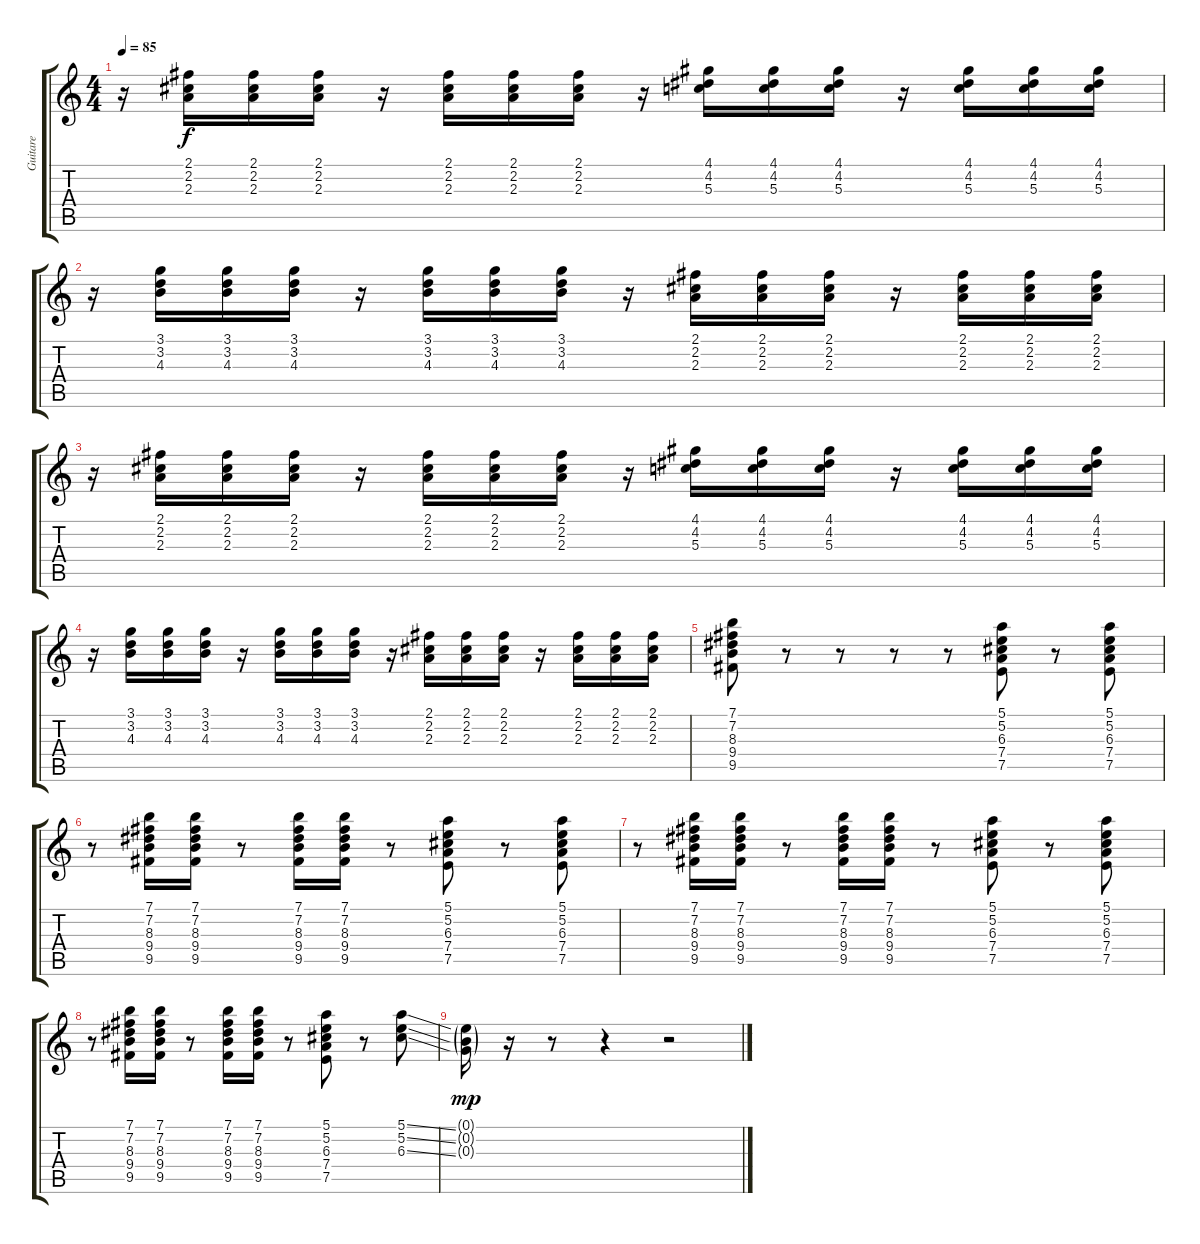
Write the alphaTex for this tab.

\track ("Guitare" "Guitare") {instrument distortionguitar}
\staff {score tabs}
\tuning (E4 B3 G3 D3 A2 E2) {hide}
\ts (4 4)
\tempo 85
\clef g2
\ks c
r.16{dy f} (2.1 2.2 2.3).16 (2.1 2.2 2.3).16 (2.1 2.2 2.3).16 r.16 (2.1 2.2 2.3).16 (2.1 2.2 2.3).16 (2.1 2.2 2.3).16 r.16 (4.1 4.2 5.3).16 (4.1 4.2 5.3).16 (4.1 4.2 5.3).16 r.16 (4.1 4.2 5.3).16 (4.1 4.2 5.3).16 (4.1 4.2 5.3).16 |
r.16 (3.1 3.2 4.3).16 (3.1 3.2 4.3).16 (3.1 3.2 4.3).16 r.16 (3.1 3.2 4.3).16 (3.1 3.2 4.3).16 (3.1 3.2 4.3).16 r.16 (2.1 2.2 2.3).16 (2.1 2.2 2.3).16 (2.1 2.2 2.3).16 r.16 (2.1 2.2 2.3).16 (2.1 2.2 2.3).16 (2.1 2.2 2.3).16 |
r.16 (2.1 2.2 2.3).16 (2.1 2.2 2.3).16 (2.1 2.2 2.3).16 r.16 (2.1 2.2 2.3).16 (2.1 2.2 2.3).16 (2.1 2.2 2.3).16 r.16 (4.1 4.2 5.3).16 (4.1 4.2 5.3).16 (4.1 4.2 5.3).16 r.16 (4.1 4.2 5.3).16 (4.1 4.2 5.3).16 (4.1 4.2 5.3).16 |
r.16 (3.1 3.2 4.3).16 (3.1 3.2 4.3).16 (3.1 3.2 4.3).16 r.16 (3.1 3.2 4.3).16 (3.1 3.2 4.3).16 (3.1 3.2 4.3).16 r.16 (2.1 2.2 2.3).16 (2.1 2.2 2.3).16 (2.1 2.2 2.3).16 r.16 (2.1 2.2 2.3).16 (2.1 2.2 2.3).16 (2.1 2.2 2.3).16 |
(7.1 7.2 8.3 9.4 9.5).8 r.8 r.8 r.8 r.8 (5.1 5.2 6.3 7.4 7.5).8 r.8 (5.1 5.2 6.3 7.4 7.5).8 |
r.8 (7.1 7.2 8.3 9.4 9.5).16 (7.1 7.2 8.3 9.4 9.5).16 r.8 (7.1 7.2 8.3 9.4 9.5).16 (7.1 7.2 8.3 9.4 9.5).16 r.8 (5.1 5.2 6.3 7.4 7.5).8 r.8 (5.1 5.2 6.3 7.4 7.5).8 |
r.8 (7.1 7.2 8.3 9.4 9.5).16 (7.1 7.2 8.3 9.4 9.5).16 r.8 (7.1 7.2 8.3 9.4 9.5).16 (7.1 7.2 8.3 9.4 9.5).16 r.8 (5.1 5.2 6.3 7.4 7.5).8 r.8 (5.1 5.2 6.3 7.4 7.5).8 |
r.8 (7.1 7.2 8.3 9.4 9.5).16 (7.1 7.2 8.3 9.4 9.5).16 r.8 (7.1 7.2 8.3 9.4 9.5).16 (7.1 7.2 8.3 9.4 9.5).16 r.8 (5.1 5.2 6.3 7.4 7.5).8 r.8 (5.1{ss} 5.2{ss} 6.3{ss}).8 |
(0.1{g} 0.2{g} 0.3{g}).16{dy mp} r.16 r.8 r.4 r.2
